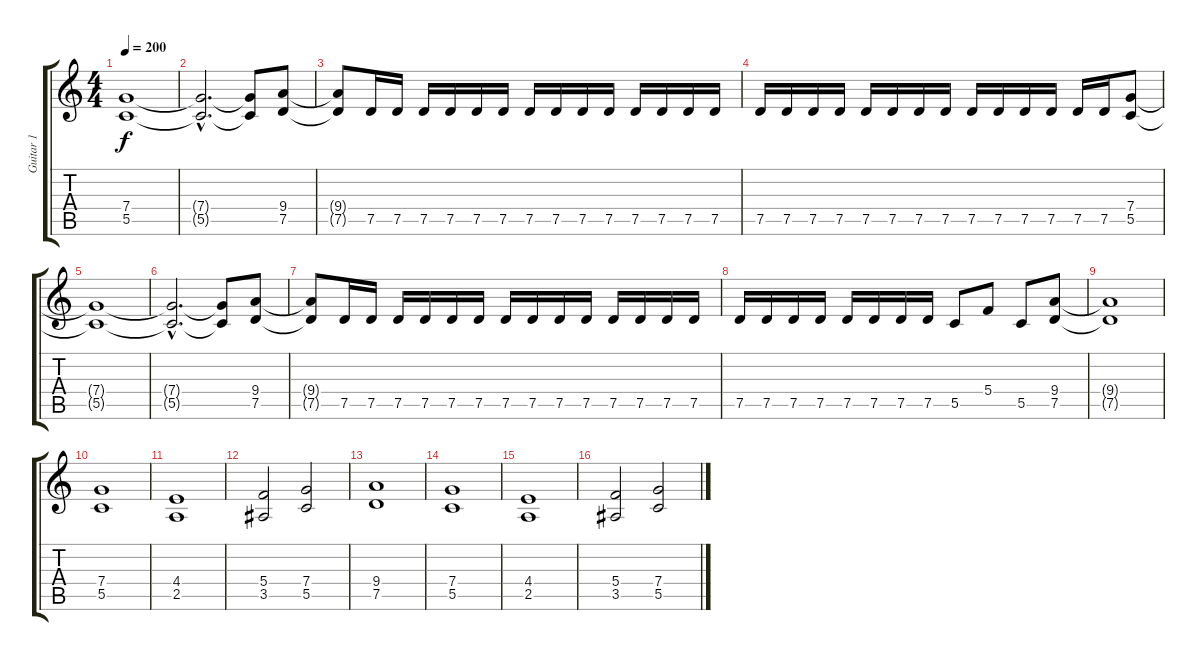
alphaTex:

\track ("Guitar 1" "Guitar 1") {instrument distortionguitar}
\staff {score tabs}
\tuning (D4 A3 F3 C3 G2 D2) {hide}
\ts (4 4)
\tempo 200
\clef g2
\ks c
(7.4{t} 5.5{t}).1{dy f} |
(7.4{hac t} 5.5{hac t}).2{d} (7.4{t} 5.5{t}).8 (9.4 7.5).8 |
(9.4{t} 7.5{t}).8 7.5.16 7.5.16 7.5.16 7.5.16 7.5.16 7.5.16 7.5.16 7.5.16 7.5.16 7.5.16 7.5.16 7.5.16 7.5.16 7.5.16 |
7.5.16 7.5.16 7.5.16 7.5.16 7.5.16 7.5.16 7.5.16 7.5.16 7.5.16 7.5.16 7.5.16 7.5.16 7.5.16 7.5.16 (7.4 5.5).8 |
(7.4{t} 5.5{t}).1 |
(7.4{hac t} 5.5{hac t}).2{d} (7.4{t} 5.5{t}).8 (9.4 7.5).8 |
(9.4{t} 7.5{t}).8 7.5.16 7.5.16 7.5.16 7.5.16 7.5.16 7.5.16 7.5.16 7.5.16 7.5.16 7.5.16 7.5.16 7.5.16 7.5.16 7.5.16 |
7.5.16 7.5.16 7.5.16 7.5.16 7.5.16 7.5.16 7.5.16 7.5.16 5.5.8 5.4.8 5.5.8 (9.4 7.5).8 |
(9.4{t} 7.5{t}).1 |
(7.4 5.5).1 |
(4.4 2.5).1 |
(5.4 3.5).2 (7.4 5.5).2 |
(9.4 7.5).1 |
(7.4 5.5).1 |
(4.4 2.5).1 |
(5.4 3.5).2 (7.4 5.5).2
